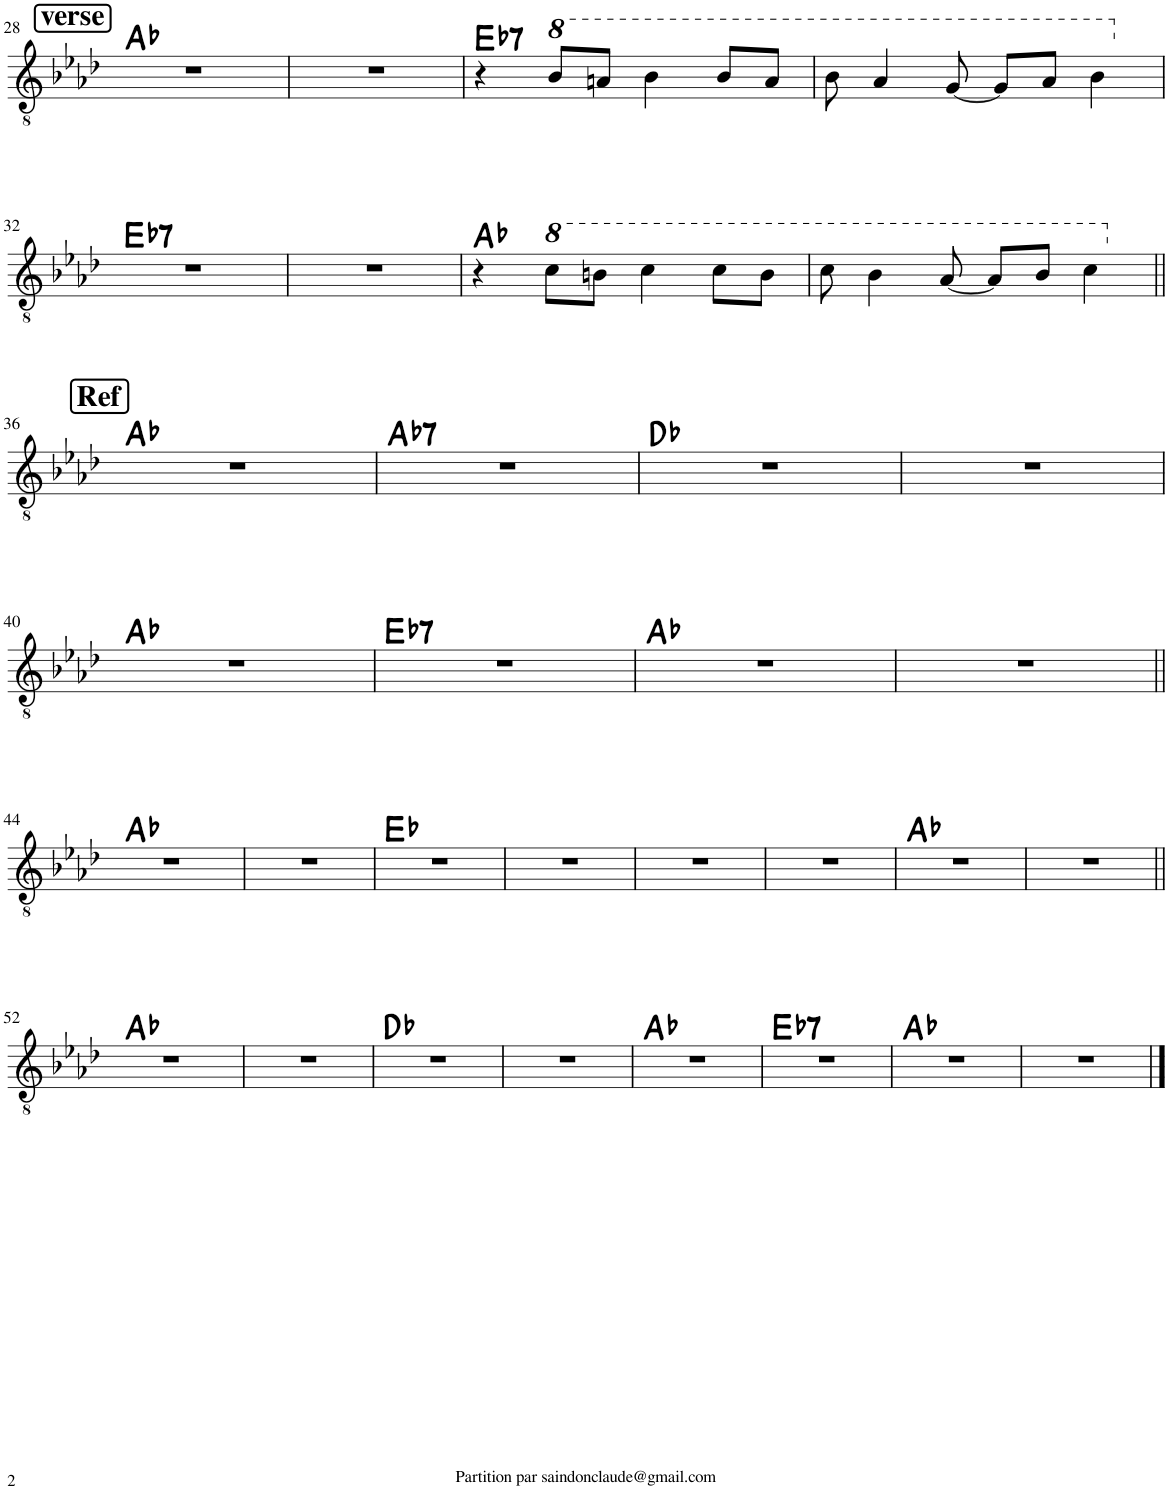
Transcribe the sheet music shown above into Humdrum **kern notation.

**kern	**harte
*part1	*part1
*staff1	*
*I"Classical Guitar	*
*I'Guit.	*
!!LO:PB:g=z
*clefGv2	*
*k[b-e-a-d-]	*
*M4/4	*
!!LO:REH:place=s1:a:B:rj:fs=14:t=verse
=28	=28
1r	Ab:maj
=29	=29
1r	.
=30	=30
!	!LO:H:kt=7
4r	Eb:7
*8va	*
8b-/L	.
8an/J	.
4b-\	.
8b-/L	.
8a/J	.
=31	=31
8b-\	.
4a-/	.
[8g/	.
8g/L]	.
8a-/J	.
4b-\	.
!!LO:LB:g=z
=32	=32
*X8va	*
!	!LO:H:kt=7
1r	Eb:7
=33	=33
1r	.
=34	=34
4r	Ab:maj
*8va	*
8cc\L	.
8bn\J	.
4cc\	.
8cc\L	.
8b\J	.
=35	=35
8cc\	.
4b-\	.
[8a-/	.
8a-/L]	.
8b-/J	.
4cc\	.
!!LO:LB:g=z
!!LO:REH:place=s1:a:B:rj:fs=14:t=Ref
=36||	=36||
*X8va	*
1r	Ab:maj
=37	=37
!	!LO:H:kt=7
1r	Ab:7
=38	=38
1r	Db:maj
=39	=39
1r	.
!!LO:LB:g=z
=40	=40
1r	Ab:maj
=41	=41
!	!LO:H:kt=7
1r	Eb:7
=42	=42
1r	Ab:maj
=43	=43
1r	.
!!LO:LB:g=z
=44||	=44||
1r	Ab:maj
=45	=45
1r	.
=46	=46
1r	Eb:maj
=47	=47
1r	.
=48	=48
1r	.
=49	=49
1r	.
=50	=50
1r	Ab:maj
=51	=51
1r	.
!!LO:LB:g=z
=52||	=52||
1r	Ab:maj
=53	=53
1r	.
=54	=54
1r	Db:maj
=55	=55
1r	.
=56	=56
1r	Ab:maj
=57	=57
!	!LO:H:kt=7
1r	Eb:7
=58	=58
1r	Ab:maj
=59	=59
1r	.
==	==
*-	*-
